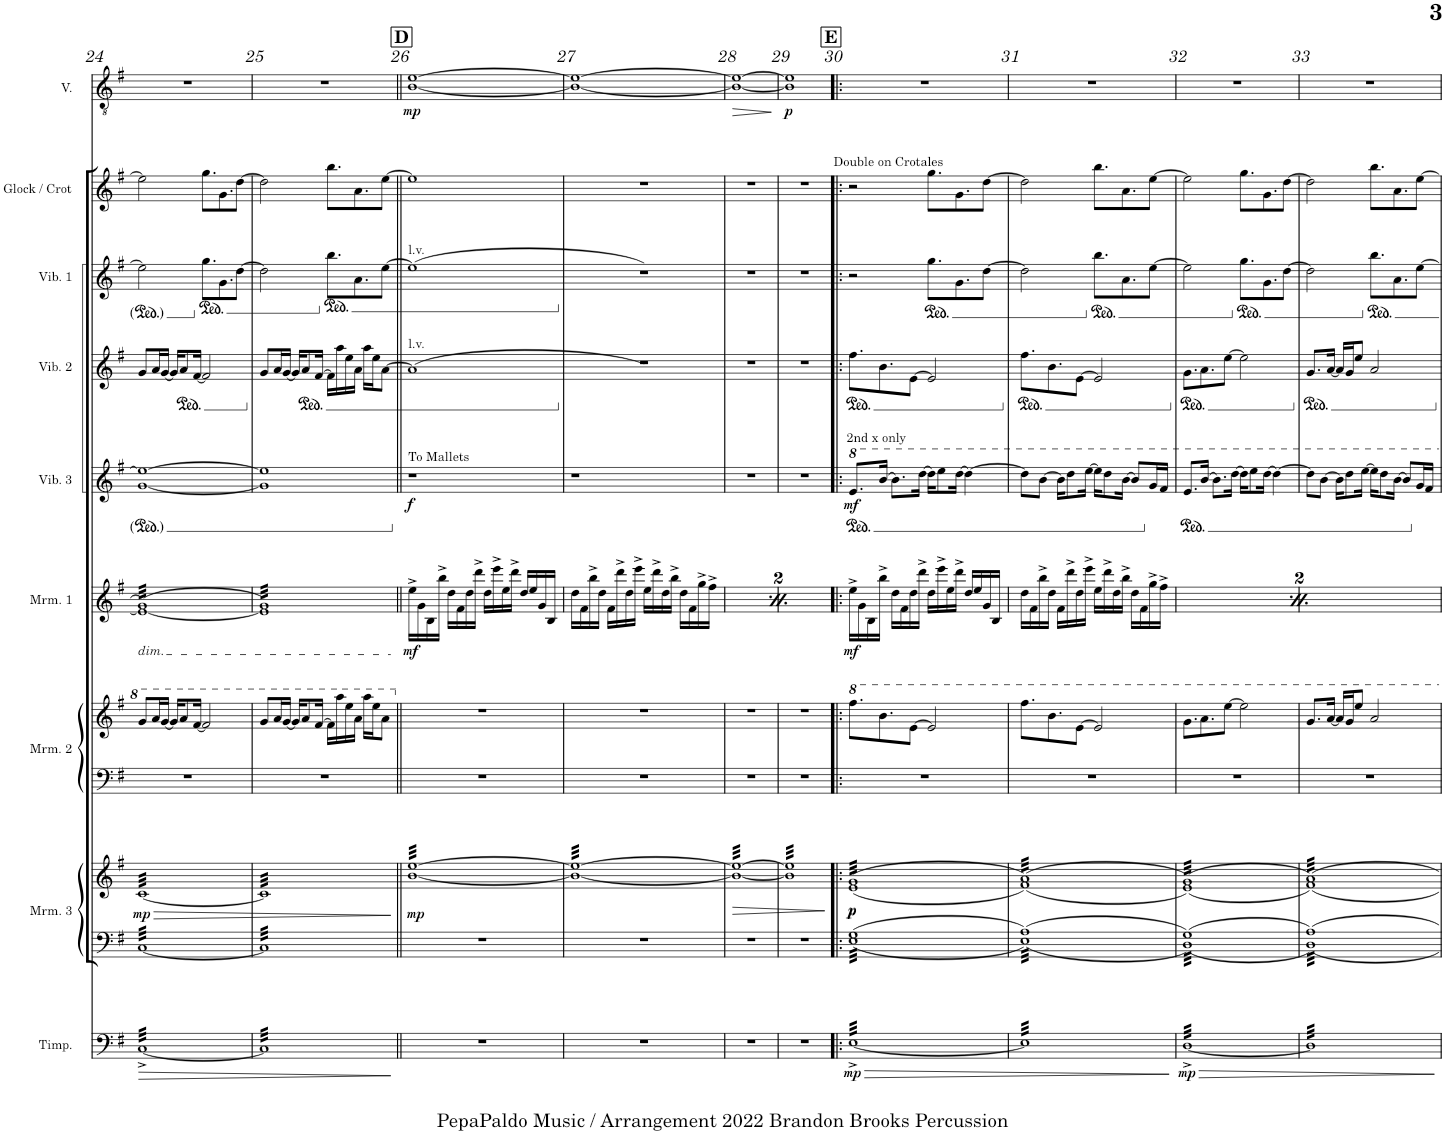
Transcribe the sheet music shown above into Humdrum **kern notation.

**kern	**dynam	**kern	**kern	**dynam	**kern	**kern	**kern	**dynam	**kern	**dynam	**kern	**kern	**kern	**kern	**dynam
*part9	*part9	*part8	*part8	*part8	*part7	*part7	*part6	*part6	*part5	*part5	*part4	*part3	*part2	*part1	*part1
*staff11	*staff11	*staff10	*staff9	*staff9/10	*staff8	*staff7	*staff6	*staff6	*staff5	*staff5	*staff4	*staff3	*staff2	*staff1	*staff1
*I"Timpani	*	*I"Marimba 3	*	*	*I"Marimba 2	*	*I"Marimba 1	*	*I"Vibraphone 3	*	*I"Vibraphone 2	*I"Vibraphone 1	*I"Glock / Crot	*I"Voice	*
*I'Timp.	*	*I'Mrm. 3	*	*	*I'Mrm. 2	*	*I'Mrm. 1	*	*I'Vib. 3	*	*I'Vib. 2	*I'Vib. 1	*I'Glock / Crot	*I'V.	*
!!LO:PB:g=z
*clefF4	*	*clefF4	*clefG2	*	*clefF4	*clefG2	*clefG2	*	*clefG2	*	*clefG2	*clefG2	*clefG2	*clefGv2	*
*	*	*	*	*	*	*	*	*	*	*	*	*	*Trd-14c-24	*	*
*k[f#]	*	*k[f#]	*k[f#]	*	*k[f#]	*k[f#]	*k[f#]	*	*k[f#]	*	*k[f#]	*k[f#]	*k[f#]	*k[f#]	*
*M4/4	*	*M4/4	*M4/4	*	*M4/4	*M4/4	*M4/4	*	*M4/4	*	*M4/4	*M4/4	*M4/4	*M4/4	*
=24	=24	=24	=24	=24	=24	=24	=24	=24	=24	=24	=24	=24	=24	=24	=24
!	!	!	!	!	!	!	!LO:TX:b:i:t=dim.	!	!	!	!	!	!	!	!
!	!LO:HP:b	!	!	!LO:HP:b	!	!	!	!	!	!	!	!	!	!	!
!	!	!	!	!LO:DY:n=1:b	!	!	!	!	!	!	!	!	!	!	!
*tremolo	*	*	*	*	*	*	*	*	*	*	*	*	*	*	*
*	*	*tremolo	*	*	*	*	*	*	*	*	*	*	*	*	*
*	*	*	*tremolo	*	*	*	*	*	*	*	*	*	*	*	*
*	*	*	*	*	*	*	*tremolo	*	*	*	*	*	*	*	*
[32C^LLL	>	[32CLLL	[32cLLL	> mp	1r	8gg/L	(>32e 32gLLL	.	[1g 1ee_	.	8g/L	2ee\]	2ee\]	1r	.
32C^	.	32C	32c	.	.	.	(>32e 32g	.	.	.	.	.	.	.	.
32C^	.	32C	32c	.	.	.	(>32e 32g	.	.	.	.	.	.	.	.
32C^	.	32C	32c	.	.	.	(>32e 32g	.	.	.	.	.	.	.	.
32C^	.	32C	32c	.	.	16aa/L	(>32e 32g	.	.	.	16a/L	.	.	.	.
32C^	.	32C	32c	.	.	.	(>32e 32g	.	.	.	.	.	.	.	.
32C^	.	32C	32c	.	.	[16gg/JJ	(>32e 32g	.	.	.	[16g/JJ	.	.	.	.
32C^	.	32C	32c	.	.	.	(>32e 32g	.	.	.	.	.	.	.	.
32C^	.	32C	32c	.	.	16gg/KL]	(>32e 32g	.	.	.	16g/KL]	.	.	.	.
32C^	.	32C	32c	.	.	.	(>32e 32g	.	.	.	.	.	.	.	.
32C^	.	32C	32c	.	.	8aa/	(>32e 32g	.	.	.	8a/	.	.	.	.
32C^	.	32C	32c	.	.	.	(>32e 32g	.	.	.	.	.	.	.	.
32C^	.	32C	32c	.	.	.	(>32e 32g	.	.	.	.	.	.	.	.
32C^	.	32C	32c	.	.	.	(>32e 32g	.	.	.	.	.	.	.	.
32C^	.	32C	32c	.	.	[16ff#/Jk	(>32e 32g	.	.	.	[16f#/Jk	.	.	.	.
32C^	.	32C	32c	.	.	.	(>32e 32g	.	.	.	.	.	.	.	.
*	*	*	*	*	*	*	*	*	*	*	*	*ped	*	*	*
32C^	.	32C	32c	.	.	2ff#/]	(>32e 32g	.	.	.	2f#/]	8.gg\L	8.gg\L	.	.
32C^	.	32C	32c	.	.	.	(>32e 32g	.	.	.	.	.	.	.	.
32C^	.	32C	32c	.	.	.	(>32e 32g	.	.	.	.	.	.	.	.
32C^	.	32C	32c	.	.	.	(>32e 32g	.	.	.	.	.	.	.	.
32C^	.	32C	32c	.	.	.	(>32e 32g	.	.	.	.	.	.	.	.
32C^	.	32C	32c	.	.	.	(>32e 32g	.	.	.	.	.	.	.	.
32C^	.	32C	32c	.	.	.	(>32e 32g	.	.	.	.	8.g\	8.g\	.	.
32C^	.	32C	32c	.	.	.	(>32e 32g	.	.	.	.	.	.	.	.
32C^	.	32C	32c	.	.	.	(>32e 32g	.	.	.	.	.	.	.	.
32C^	.	32C	32c	.	.	.	(>32e 32g	.	.	.	.	.	.	.	.
32C^	.	32C	32c	.	.	.	(>32e 32g	.	.	.	.	.	.	.	.
32C^	.	32C	32c	.	.	.	(>32e 32g	.	.	.	.	.	.	.	.
32C^	.	32C	32c	.	.	.	(>32e 32g	.	.	.	.	[8dd\J	[8dd\J	.	.
32C^	.	32C	32c	.	.	.	(>32e 32g	.	.	.	.	.	.	.	.
32C^	.	32C	32c	.	.	.	(>32e 32g	.	.	.	.	.	.	.	.
32C^JJJ	.	32CJJJ	32cJJJ	.	.	.	32e 32gJJJ	.	.	.	.	.	.	.	.
=25	=25	=25	=25	=25	=25	=25	=25	=25	=25	=25	=25	=25	=25	=25	=25
32C]LLL	.	32C]LLL	32c]LLL	.	1r	8gg/L	32e] 32g)LLL	.	1g] 1ee]	.	8g/L	2dd\]	2dd\]	1r	.
32C	.	32C	32c	.	.	.	32e 32g)	.	.	.	.	.	.	.	.
32C	.	32C	32c	.	.	.	32e 32g)	.	.	.	.	.	.	.	.
32C	.	32C	32c	.	.	.	32e 32g)	.	.	.	.	.	.	.	.
32C	.	32C	32c	.	.	16aa/L	32e 32g)	.	.	.	16a/L	.	.	.	.
32C	.	32C	32c	.	.	.	32e 32g)	.	.	.	.	.	.	.	.
32C	.	32C	32c	.	.	[16gg/JJ	32e 32g)	.	.	.	[16g/JJ	.	.	.	.
32C	.	32C	32c	.	.	.	32e 32g)	.	.	.	.	.	.	.	.
32C	.	32C	32c	.	.	16gg/KL]	32e 32g)	.	.	.	16g/KL]	.	.	.	.
32C	.	32C	32c	.	.	.	32e 32g)	.	.	.	.	.	.	.	.
32C	.	32C	32c	.	.	8aa/	32e 32g)	.	.	.	8a/	.	.	.	.
32C	.	32C	32c	.	.	.	32e 32g)	.	.	.	.	.	.	.	.
32C	.	32C	32c	.	.	.	32e 32g)	.	.	.	.	.	.	.	.
32C	.	32C	32c	.	.	.	32e 32g)	.	.	.	.	.	.	.	.
32C	.	32C	32c	.	.	[16ff#/Jk	32e 32g)	.	.	.	[16f#/Jk	.	.	.	.
32C	.	32C	32c	.	.	.	32e 32g)	.	.	.	.	.	.	.	.
*	*	*	*	*	*	*	*	*	*	*	*	*Xped	*	*	*
*	*	*	*	*	*	*	*	*	*	*	*	*ped	*	*	*
32C	.	32C	32c	.	.	16ff#\LL]	32e 32g)	.	.	.	16f#\LL]	8.bb\L	8.bb\L	.	.
32C	.	32C	32c	.	.	.	32e 32g)	.	.	.	.	.	.	.	.
32C	.	32C	32c	.	.	16aaa\	32e 32g)	.	.	.	16aa\	.	.	.	.
32C	.	32C	32c	.	.	.	32e 32g)	.	.	.	.	.	.	.	.
32C	.	32C	32c	.	.	16eee\	32e 32g)	.	.	.	16ee\	.	.	.	.
32C	.	32C	32c	.	.	.	32e 32g)	.	.	.	.	.	.	.	.
32C	.	32C	32c	.	.	16aa\JJ	32e 32g)	.	.	.	16a\JJ	8.a\	8.a\	.	.
32C	.	32C	32c	.	.	.	32e 32g)	.	.	.	.	.	.	.	.
32C	.	32C	32c	.	.	16aaa\LL	32e 32g)	.	.	.	16aa\LL	.	.	.	.
32C	.	32C	32c	.	.	.	32e 32g)	.	.	.	.	.	.	.	.
32C	.	32C	32c	.	.	16eee\J	32e 32g)	.	.	.	16ee\J	.	.	.	.
32C	.	32C	32c	.	.	.	32e 32g)	.	.	.	.	.	.	.	.
32C	.	32C	32c	.	.	8aa\J	32e 32g)	.	.	.	[8a\J	[8ee\J	[8ee\J	.	.
32C	.	32C	32c	.	.	.	32e 32g)	.	.	.	.	.	.	.	.
32C	.	32C	32c	.	.	.	32e 32g)	.	.	.	.	.	.	.	.
32CJJJ	.	32CJJJ	32cJJJ	.	.	.	32e 32g)JJJ	.	.	.	.	.	.	.	.
*	*	*	*	*	*	*	*Xtremolo	*	*	*	*	*	*	*	*
.	]	.	.	]	.	.	.	.	.	.	.	.	.	.	.
!!LO:REH:place=s1:a:B:cj:fs=14:t=D
=26||	=26||	=26||	=26||	=26||	=26||	=26||	=26||	=26||	=26||	=26||	=26||	=26||	=26||	=26||	=26||
*	*	*	*	*	*	*	*	*	*Xped	*	*	*	*	*	*
!	!	!	!	!	!	!	!	!	!	!	!	!LO:TX:a:t=l.v.	!	!	!
!	!	!	!	!	!	!	!	!	!	!	!LO:TX:a:t=l.v.	!	!	!	!
!	!	!	!	!	!	!	!	!	!LO:TX:a:t=To Mallets	!	!	!	!	!	!
!	!	!	!	!LO:DY:b	!	!	!	!LO:DY:b	!	!LO:DY:b	!	!	!	!	!LO:DY:b
1r	.	1r	[32b [32eeLLL	mp	1r	1r	16ee^\LL	mf	1r	f	(>1a]	(1ee]	1ee]	[1B [1e	mp
.	.	.	32b 32ee	.	.	.	.	.	.	.	.	.	.	.	.
.	.	.	32b 32ee	.	.	.	16g\	.	.	.	.	.	.	.	.
.	.	.	32b 32ee	.	.	.	.	.	.	.	.	.	.	.	.
.	.	.	32b 32ee	.	.	.	16B\	.	.	.	.	.	.	.	.
.	.	.	32b 32ee	.	.	.	.	.	.	.	.	.	.	.	.
.	.	.	32b 32ee	.	.	.	16bb^\JJ	.	.	.	.	.	.	.	.
.	.	.	32b 32ee	.	.	.	.	.	.	.	.	.	.	.	.
.	.	.	32b 32ee	.	.	.	16dd\LL	.	.	.	.	.	.	.	.
.	.	.	32b 32ee	.	.	.	.	.	.	.	.	.	.	.	.
.	.	.	32b 32ee	.	.	.	16f#\	.	.	.	.	.	.	.	.
.	.	.	32b 32ee	.	.	.	.	.	.	.	.	.	.	.	.
.	.	.	32b 32ee	.	.	.	16dd\	.	.	.	.	.	.	.	.
.	.	.	32b 32ee	.	.	.	.	.	.	.	.	.	.	.	.
.	.	.	32b 32ee	.	.	.	16ddd^\JJ	.	.	.	.	.	.	.	.
.	.	.	32b 32ee	.	.	.	.	.	.	.	.	.	.	.	.
.	.	.	32b 32ee	.	.	.	16dd\LL	.	.	.	.	.	.	.	.
.	.	.	32b 32ee	.	.	.	.	.	.	.	.	.	.	.	.
.	.	.	32b 32ee	.	.	.	16eee^\	.	.	.	.	.	.	.	.
.	.	.	32b 32ee	.	.	.	.	.	.	.	.	.	.	.	.
.	.	.	32b 32ee	.	.	.	16ee\	.	.	.	.	.	.	.	.
.	.	.	32b 32ee	.	.	.	.	.	.	.	.	.	.	.	.
.	.	.	32b 32ee	.	.	.	16ddd^\JJ	.	.	.	.	.	.	.	.
.	.	.	32b 32ee	.	.	.	.	.	.	.	.	.	.	.	.
.	.	.	32b 32ee	.	.	.	16dd/LL	.	.	.	.	.	.	.	.
.	.	.	32b 32ee	.	.	.	.	.	.	.	.	.	.	.	.
.	.	.	32b 32ee	.	.	.	16ee/	.	.	.	.	.	.	.	.
.	.	.	32b 32ee	.	.	.	.	.	.	.	.	.	.	.	.
.	.	.	32b 32ee	.	.	.	16g/	.	.	.	.	.	.	.	.
.	.	.	32b 32ee	.	.	.	.	.	.	.	.	.	.	.	.
.	.	.	32b 32ee	.	.	.	16B/JJ	.	.	.	.	.	.	.	.
.	.	.	32b 32eeJJJ	.	.	.	.	.	.	.	.	.	.	.	.
=27	=27	=27	=27	=27	=27	=27	=27	=27	=27	=27	=27	=27	=27	=27	=27
*	*	*	*	*	*	*	*	*	*	*	*	*Xped	*	*	*
1r	.	1r	32b 32eeLLL	.	1r	1r	16dd\LL	.	1r	.	1r)	1r)	1r	1B_ 1e_	.
.	.	.	32b 32ee	.	.	.	.	.	.	.	.	.	.	.	.
.	.	.	32b 32ee	.	.	.	16f#\	.	.	.	.	.	.	.	.
.	.	.	32b 32ee	.	.	.	.	.	.	.	.	.	.	.	.
.	.	.	32b 32ee	.	.	.	16bb^\	.	.	.	.	.	.	.	.
.	.	.	32b 32ee	.	.	.	.	.	.	.	.	.	.	.	.
.	.	.	32b 32ee	.	.	.	16dd\JJ	.	.	.	.	.	.	.	.
.	.	.	32b 32ee	.	.	.	.	.	.	.	.	.	.	.	.
.	.	.	32b 32ee	.	.	.	16f#\LL	.	.	.	.	.	.	.	.
.	.	.	32b 32ee	.	.	.	.	.	.	.	.	.	.	.	.
.	.	.	32b 32ee	.	.	.	16ddd^\	.	.	.	.	.	.	.	.
.	.	.	32b 32ee	.	.	.	.	.	.	.	.	.	.	.	.
.	.	.	32b 32ee	.	.	.	16dd\	.	.	.	.	.	.	.	.
.	.	.	32b 32ee	.	.	.	.	.	.	.	.	.	.	.	.
.	.	.	32b 32ee	.	.	.	16eee^\JJ	.	.	.	.	.	.	.	.
.	.	.	32b 32ee	.	.	.	.	.	.	.	.	.	.	.	.
.	.	.	32b 32ee	.	.	.	16ee\LL	.	.	.	.	.	.	.	.
.	.	.	32b 32ee	.	.	.	.	.	.	.	.	.	.	.	.
.	.	.	32b 32ee	.	.	.	16ddd^\	.	.	.	.	.	.	.	.
.	.	.	32b 32ee	.	.	.	.	.	.	.	.	.	.	.	.
.	.	.	32b 32ee	.	.	.	16dd\	.	.	.	.	.	.	.	.
.	.	.	32b 32ee	.	.	.	.	.	.	.	.	.	.	.	.
.	.	.	32b 32ee	.	.	.	16bb^\JJ	.	.	.	.	.	.	.	.
.	.	.	32b 32ee	.	.	.	.	.	.	.	.	.	.	.	.
.	.	.	32b 32ee	.	.	.	16dd\LL	.	.	.	.	.	.	.	.
.	.	.	32b 32ee	.	.	.	.	.	.	.	.	.	.	.	.
.	.	.	32b 32ee	.	.	.	16f#\	.	.	.	.	.	.	.	.
.	.	.	32b 32ee	.	.	.	.	.	.	.	.	.	.	.	.
.	.	.	32b 32ee	.	.	.	16gg^\	.	.	.	.	.	.	.	.
.	.	.	32b 32ee	.	.	.	.	.	.	.	.	.	.	.	.
.	.	.	32b 32ee	.	.	.	16ff#^\JJ	.	.	.	.	.	.	.	.
.	.	.	32b 32eeJJJ	.	.	.	.	.	.	.	.	.	.	.	.
=28	=28	=28	=28	=28	=28	=28	=28	=28	=28	=28	=28	=28	=28	=28	=28
!	!	!	!	!LO:HP:b	!	!	!	!LO:DY:b	!	!	!	!	!	!	!LO:HP:b
1r	.	1r	32b 32eeLLL	>	1r	1r	16ee^\LL	mf	1r	.	1r	1r	1r	1B_ 1e_	>
.	.	.	32b 32ee	.	.	.	.	.	.	.	.	.	.	.	.
.	.	.	32b 32ee	.	.	.	16g\	.	.	.	.	.	.	.	.
.	.	.	32b 32ee	.	.	.	.	.	.	.	.	.	.	.	.
.	.	.	32b 32ee	.	.	.	16B\	.	.	.	.	.	.	.	.
.	.	.	32b 32ee	.	.	.	.	.	.	.	.	.	.	.	.
.	.	.	32b 32ee	.	.	.	16bb^\JJ	.	.	.	.	.	.	.	.
.	.	.	32b 32ee	.	.	.	.	.	.	.	.	.	.	.	.
.	.	.	32b 32ee	.	.	.	16dd\LL	.	.	.	.	.	.	.	.
.	.	.	32b 32ee	.	.	.	.	.	.	.	.	.	.	.	.
.	.	.	32b 32ee	.	.	.	16f#\	.	.	.	.	.	.	.	.
.	.	.	32b 32ee	.	.	.	.	.	.	.	.	.	.	.	.
.	.	.	32b 32ee	.	.	.	16dd\	.	.	.	.	.	.	.	.
.	.	.	32b 32ee	.	.	.	.	.	.	.	.	.	.	.	.
.	.	.	32b 32ee	.	.	.	16ddd^\JJ	.	.	.	.	.	.	.	.
.	.	.	32b 32ee	.	.	.	.	.	.	.	.	.	.	.	.
.	.	.	32b 32ee	.	.	.	16dd\LL	.	.	.	.	.	.	.	.
.	.	.	32b 32ee	.	.	.	.	.	.	.	.	.	.	.	.
.	.	.	32b 32ee	.	.	.	16eee^\	.	.	.	.	.	.	.	.
.	.	.	32b 32ee	.	.	.	.	.	.	.	.	.	.	.	.
.	.	.	32b 32ee	.	.	.	16ee\	.	.	.	.	.	.	.	.
.	.	.	32b 32ee	.	.	.	.	.	.	.	.	.	.	.	.
.	.	.	32b 32ee	.	.	.	16ddd^\JJ	.	.	.	.	.	.	.	.
.	.	.	32b 32ee	.	.	.	.	.	.	.	.	.	.	.	.
.	.	.	32b 32ee	.	.	.	16dd/LL	.	.	.	.	.	.	.	.
.	.	.	32b 32ee	.	.	.	.	.	.	.	.	.	.	.	.
.	.	.	32b 32ee	.	.	.	16ee/	.	.	.	.	.	.	.	.
.	.	.	32b 32ee	.	.	.	.	.	.	.	.	.	.	.	.
.	.	.	32b 32ee	.	.	.	16g/	.	.	.	.	.	.	.	.
.	.	.	32b 32ee	.	.	.	.	.	.	.	.	.	.	.	.
.	.	.	32b 32ee	.	.	.	16B/JJ	.	.	.	.	.	.	.	.
.	.	.	32b 32eeJJJ	.	.	.	.	.	.	.	.	.	.	.	.
.	.	.	.	.	.	.	.	.	.	.	.	.	.	.	]
=29	=29	=29	=29	=29	=29	=29	=29	=29	=29	=29	=29	=29	=29	=29	=29
!	!	!	!	!	!	!	!	!	!	!	!	!	!	!	!LO:DY:b
1r	.	1r	32b] 32ee]LLL	.	1r	1r	16dd\LL	.	1r	.	1r	1r	1r	1B] 1e]	p
.	.	.	32b 32ee	.	.	.	.	.	.	.	.	.	.	.	.
.	.	.	32b 32ee	.	.	.	16f#\	.	.	.	.	.	.	.	.
.	.	.	32b 32ee	.	.	.	.	.	.	.	.	.	.	.	.
.	.	.	32b 32ee	.	.	.	16bb^\	.	.	.	.	.	.	.	.
.	.	.	32b 32ee	.	.	.	.	.	.	.	.	.	.	.	.
.	.	.	32b 32ee	.	.	.	16dd\JJ	.	.	.	.	.	.	.	.
.	.	.	32b 32ee	.	.	.	.	.	.	.	.	.	.	.	.
.	.	.	32b 32ee	.	.	.	16f#\LL	.	.	.	.	.	.	.	.
.	.	.	32b 32ee	.	.	.	.	.	.	.	.	.	.	.	.
.	.	.	32b 32ee	.	.	.	16ddd^\	.	.	.	.	.	.	.	.
.	.	.	32b 32ee	.	.	.	.	.	.	.	.	.	.	.	.
.	.	.	32b 32ee	.	.	.	16dd\	.	.	.	.	.	.	.	.
.	.	.	32b 32ee	.	.	.	.	.	.	.	.	.	.	.	.
.	.	.	32b 32ee	.	.	.	16eee^\JJ	.	.	.	.	.	.	.	.
.	.	.	32b 32ee	.	.	.	.	.	.	.	.	.	.	.	.
.	.	.	32b 32ee	.	.	.	16ee\LL	.	.	.	.	.	.	.	.
.	.	.	32b 32ee	.	.	.	.	.	.	.	.	.	.	.	.
.	.	.	32b 32ee	.	.	.	16ddd^\	.	.	.	.	.	.	.	.
.	.	.	32b 32ee	.	.	.	.	.	.	.	.	.	.	.	.
.	.	.	32b 32ee	.	.	.	16dd\	.	.	.	.	.	.	.	.
.	.	.	32b 32ee	.	.	.	.	.	.	.	.	.	.	.	.
.	.	.	32b 32ee	.	.	.	16bb^\JJ	.	.	.	.	.	.	.	.
.	.	.	32b 32ee	.	.	.	.	.	.	.	.	.	.	.	.
.	.	.	32b 32ee	.	.	.	16dd\LL	.	.	.	.	.	.	.	.
.	.	.	32b 32ee	.	.	.	.	.	.	.	.	.	.	.	.
.	.	.	32b 32ee	.	.	.	16f#\	.	.	.	.	.	.	.	.
.	.	.	32b 32ee	.	.	.	.	.	.	.	.	.	.	.	.
.	.	.	32b 32ee	.	.	.	16gg^\	.	.	.	.	.	.	.	.
.	.	.	32b 32ee	.	.	.	.	.	.	.	.	.	.	.	.
.	.	.	32b 32ee	.	.	.	16ff#^\JJ	.	.	.	.	.	.	.	.
.	.	.	32b 32eeJJJ	.	.	.	.	.	.	.	.	.	.	.	.
.	.	.	.	]	.	.	.	.	.	.	.	.	.	.	.
!!LO:REH:place=s1:a:B:cj:fs=14:t=E
=30!|:	=30!|:	=30!|:	=30!|:	=30!|:	=30!|:	=30!|:	=30!|:	=30!|:	=30!|:	=30!|:	=30!|:	=30!|:	=30!|:	=30!|:	=30!|:
!	!	!	!	!	!	!	!	!	!	!	!	!	!LO:TX:a:t=Double on Crotales	!	!
!	!	!	!	!	!	!	!	!	!LO:TX:a:t=2nd x only	!	!	!	!	!	!
!	!LO:HP:b	!	!	!	!	!	!	!	!	!	!	!	!	!	!
!	!LO:DY:n=1:b	!	!	!LO:DY:b	!	!	!	!	!	!	!	!	!	!	!
!	!	!	!	!LO:DY:n=1:b	!	!	!	!LO:DY:b	!	!LO:DY:b	!	!	!	!	!
[32E^LLL	> mp	32E 32GLLL	((>32e 32gLLL	p p	1r	8.fff#\L	16ee^>\LL	mf	8.ee/L	mf	8.ff#\L	2r	2r	1r	.
32E^	.	32E 32G	((>32e 32g	.	.	.	.	.	.	.	.	.	.	.	.
32E^	.	32E 32G	((>32e 32g	.	.	.	16g\	.	.	.	.	.	.	.	.
32E^	.	32E 32G	((>32e 32g	.	.	.	.	.	.	.	.	.	.	.	.
32E^	.	32E 32G	((>32e 32g	.	.	.	16B\	.	.	.	.	.	.	.	.
32E^	.	32E 32G	((>32e 32g	.	.	.	.	.	.	.	.	.	.	.	.
32E^	.	32E 32G	((>32e 32g	.	.	8.bb\	16bb^>\JJ	.	[16bb/Jk	.	8.b\	.	.	.	.
32E^	.	32E 32G	((>32e 32g	.	.	.	.	.	.	.	.	.	.	.	.
32E^	.	32E 32G	((>32e 32g	.	.	.	16dd\LL	.	8.bb\L]	.	.	.	.	.	.
32E^	.	32E 32G	((>32e 32g	.	.	.	.	.	.	.	.	.	.	.	.
32E^	.	32E 32G	((>32e 32g	.	.	.	16f#\	.	.	.	.	.	.	.	.
32E^	.	32E 32G	((>32e 32g	.	.	.	.	.	.	.	.	.	.	.	.
32E^	.	32E 32G	((>32e 32g	.	.	[8ee\J	16dd\	.	.	.	[8e\J	.	.	.	.
32E^	.	32E 32G	((>32e 32g	.	.	.	.	.	.	.	.	.	.	.	.
32E^	.	32E 32G	((>32e 32g	.	.	.	16ddd^\JJ	.	[16ddd\Jk	.	.	.	.	.	.
32E^	.	32E 32G	((>32e 32g	.	.	.	.	.	.	.	.	.	.	.	.
*	*	*	*	*	*	*	*	*	*	*	*	*ped	*	*	*
32E^	.	32E 32G	((>32e 32g	.	.	2ee/]	16dd\LL	.	16ddd\KL]	.	2e/]	8.gg\L	8.gg\L	.	.
32E^	.	32E 32G	((>32e 32g	.	.	.	.	.	.	.	.	.	.	.	.
32E^	.	32E 32G	((>32e 32g	.	.	.	16eee^\	.	8eee\	.	.	.	.	.	.
32E^	.	32E 32G	((>32e 32g	.	.	.	.	.	.	.	.	.	.	.	.
32E^	.	32E 32G	((>32e 32g	.	.	.	16ee\	.	.	.	.	.	.	.	.
32E^	.	32E 32G	((>32e 32g	.	.	.	.	.	.	.	.	.	.	.	.
32E^	.	32E 32G	((>32e 32g	.	.	.	16ddd^\JJ	.	[16ddd\Jk	.	.	8.g\	8.g\	.	.
32E^	.	32E 32G	((>32e 32g	.	.	.	.	.	.	.	.	.	.	.	.
32E^	.	32E 32G	((>32e 32g	.	.	.	16dd/LL	.	4ddd\_	.	.	.	.	.	.
32E^	.	32E 32G	((>32e 32g	.	.	.	.	.	.	.	.	.	.	.	.
32E^	.	32E 32G	((>32e 32g	.	.	.	16ee/	.	.	.	.	.	.	.	.
32E^	.	32E 32G	((>32e 32g	.	.	.	.	.	.	.	.	.	.	.	.
32E^	.	32E 32G	((>32e 32g	.	.	.	16g/	.	.	.	.	[8dd\J	[8dd\J	.	.
32E^	.	32E 32G	((>32e 32g	.	.	.	.	.	.	.	.	.	.	.	.
32E^	.	32E 32G	((>32e 32g	.	.	.	16B/JJ	.	.	.	.	.	.	.	.
32E^JJJ	.	32E 32GJJJ	32e 32gJJJ	.	.	.	.	.	.	.	.	.	.	.	.
=31	=31	=31	=31	=31	=31	=31	=31	=31	=31	=31	=31	=31	=31	=31	=31
32E]LLL	.	32E 32ALLL	(>(<32f# 32a))LLL	.	1r	8.fff#\L	16dd\LL	.	8ddd\L]	.	8.ff#\L	2dd\]	2dd\]	1r	.
32E	.	32E 32A	(>(<32f# 32a))	.	.	.	.	.	.	.	.	.	.	.	.
32E	.	32E 32A	(>(<32f# 32a))	.	.	.	16f#\	.	.	.	.	.	.	.	.
32E	.	32E 32A	(>(<32f# 32a))	.	.	.	.	.	.	.	.	.	.	.	.
32E	.	32E 32A	(>(<32f# 32a))	.	.	.	16bb^\	.	[8bb\J	.	.	.	.	.	.
32E	.	32E 32A	(>(<32f# 32a))	.	.	.	.	.	.	.	.	.	.	.	.
32E	.	32E 32A	(>(<32f# 32a))	.	.	8.bb\	16dd\JJ	.	.	.	8.b\	.	.	.	.
32E	.	32E 32A	(>(<32f# 32a))	.	.	.	.	.	.	.	.	.	.	.	.
32E	.	32E 32A	(>(<32f# 32a))	.	.	.	16f#\LL	.	16bb\KL]	.	.	.	.	.	.
32E	.	32E 32A	(>(<32f# 32a))	.	.	.	.	.	.	.	.	.	.	.	.
32E	.	32E 32A	(>(<32f# 32a))	.	.	.	16ddd^\	.	8ddd\	.	.	.	.	.	.
32E	.	32E 32A	(>(<32f# 32a))	.	.	.	.	.	.	.	.	.	.	.	.
32E	.	32E 32A	(>(<32f# 32a))	.	.	[8ee\J	16dd\	.	.	.	[8e\J	.	.	.	.
32E	.	32E 32A	(>(<32f# 32a))	.	.	.	.	.	.	.	.	.	.	.	.
32E	.	32E 32A	(>(<32f# 32a))	.	.	.	16eee^\JJ	.	[16eee\Jk	.	.	.	.	.	.
32E	.	32E 32A	(>(<32f# 32a))	.	.	.	.	.	.	.	.	.	.	.	.
*	*	*	*	*	*	*	*	*	*	*	*	*Xped	*	*	*
*	*	*	*	*	*	*	*	*	*	*	*	*ped	*	*	*
32E	.	32E 32A	(>(<32f# 32a))	.	.	2ee/]	16ee\LL	.	16eee\KL]	.	2e/]	8.bb\L	8.bb\L	.	.
32E	.	32E 32A	(>(<32f# 32a))	.	.	.	.	.	.	.	.	.	.	.	.
32E	.	32E 32A	(>(<32f# 32a))	.	.	.	16ddd^\	.	8ddd\	.	.	.	.	.	.
32E	.	32E 32A	(>(<32f# 32a))	.	.	.	.	.	.	.	.	.	.	.	.
32E	.	32E 32A	(>(<32f# 32a))	.	.	.	16dd\	.	.	.	.	.	.	.	.
32E	.	32E 32A	(>(<32f# 32a))	.	.	.	.	.	.	.	.	.	.	.	.
32E	.	32E 32A	(>(<32f# 32a))	.	.	.	16bb^\JJ	.	[16bb\Jk	.	.	8.a\	8.a\	.	.
32E	.	32E 32A	(>(<32f# 32a))	.	.	.	.	.	.	.	.	.	.	.	.
32E	.	32E 32A	(>(<32f# 32a))	.	.	.	16dd\LL	.	8bb/L]	.	.	.	.	.	.
32E	.	32E 32A	(>(<32f# 32a))	.	.	.	.	.	.	.	.	.	.	.	.
32E	.	32E 32A	(>(<32f# 32a))	.	.	.	16f#\	.	.	.	.	.	.	.	.
32E	.	32E 32A	(>(<32f# 32a))	.	.	.	.	.	.	.	.	.	.	.	.
32E	.	32E 32A	(>(<32f# 32a))	.	.	.	16gg^\	.	16gg/L	.	.	[8ee\J	[8ee\J	.	.
32E	.	32E 32A	(>(<32f# 32a))	.	.	.	.	.	.	.	.	.	.	.	.
32E	.	32E 32A	(>(<32f# 32a))	.	.	.	16ff#^\JJ	.	16ff#/JJ	.	.	.	.	.	.
32EJJJ	.	32E 32AJJJ	32f# 32a))JJJ	.	.	.	.	.	.	.	.	.	.	.	.
.	]	.	.	.	.	.	.	.	.	.	.	.	.	.	.
=32	=32	=32	=32	=32	=32	=32	=32	=32	=32	=32	=32	=32	=32	=32	=32
!	!LO:HP:b	!	!	!	!	!	!	!	!	!	!	!	!	!	!
!	!LO:DY:n=1:b	!	!	!	!	!	!	!LO:DY:b	!	!	!	!	!	!	!
[32D^LLL	> mp	32D 32GLLL	((>32e 32g))LLL	.	1r	8.gg\L	16ee^>\LL	mf	8.ee/L	.	8.g\L	2ee\]	2ee\]	1r	.
32D^	.	32D 32G	((>32e 32g))	.	.	.	.	.	.	.	.	.	.	.	.
32D^	.	32D 32G	((>32e 32g))	.	.	.	16g\	.	.	.	.	.	.	.	.
32D^	.	32D 32G	((>32e 32g))	.	.	.	.	.	.	.	.	.	.	.	.
32D^	.	32D 32G	((>32e 32g))	.	.	.	16B\	.	.	.	.	.	.	.	.
32D^	.	32D 32G	((>32e 32g))	.	.	.	.	.	.	.	.	.	.	.	.
32D^	.	32D 32G	((>32e 32g))	.	.	8.aa\	16bb^>\JJ	.	[16bb/Jk	.	8.a\	.	.	.	.
32D^	.	32D 32G	((>32e 32g))	.	.	.	.	.	.	.	.	.	.	.	.
32D^	.	32D 32G	((>32e 32g))	.	.	.	16dd\LL	.	8.bb\L]	.	.	.	.	.	.
32D^	.	32D 32G	((>32e 32g))	.	.	.	.	.	.	.	.	.	.	.	.
32D^	.	32D 32G	((>32e 32g))	.	.	.	16f#\	.	.	.	.	.	.	.	.
32D^	.	32D 32G	((>32e 32g))	.	.	.	.	.	.	.	.	.	.	.	.
32D^	.	32D 32G	((>32e 32g))	.	.	[8eee\J	16dd\	.	.	.	[8ee\J	.	.	.	.
32D^	.	32D 32G	((>32e 32g))	.	.	.	.	.	.	.	.	.	.	.	.
32D^	.	32D 32G	((>32e 32g))	.	.	.	16ddd^\JJ	.	[16ddd\Jk	.	.	.	.	.	.
32D^	.	32D 32G	((>32e 32g))	.	.	.	.	.	.	.	.	.	.	.	.
*	*	*	*	*	*	*	*	*	*	*	*	*Xped	*	*	*
*	*	*	*	*	*	*	*	*	*	*	*	*ped	*	*	*
32D^	.	32D 32G	((>32e 32g))	.	.	2eee\]	16dd\LL	.	16ddd\KL]	.	2ee\]	8.gg\L	8.gg\L	.	.
32D^	.	32D 32G	((>32e 32g))	.	.	.	.	.	.	.	.	.	.	.	.
32D^	.	32D 32G	((>32e 32g))	.	.	.	16eee^\	.	8eee\	.	.	.	.	.	.
32D^	.	32D 32G	((>32e 32g))	.	.	.	.	.	.	.	.	.	.	.	.
32D^	.	32D 32G	((>32e 32g))	.	.	.	16ee\	.	.	.	.	.	.	.	.
32D^	.	32D 32G	((>32e 32g))	.	.	.	.	.	.	.	.	.	.	.	.
32D^	.	32D 32G	((>32e 32g))	.	.	.	16ddd^\JJ	.	[16ddd\Jk	.	.	8.g\	8.g\	.	.
32D^	.	32D 32G	((>32e 32g))	.	.	.	.	.	.	.	.	.	.	.	.
32D^	.	32D 32G	((>32e 32g))	.	.	.	16dd/LL	.	4ddd\_	.	.	.	.	.	.
32D^	.	32D 32G	((>32e 32g))	.	.	.	.	.	.	.	.	.	.	.	.
32D^	.	32D 32G	((>32e 32g))	.	.	.	16ee/	.	.	.	.	.	.	.	.
32D^	.	32D 32G	((>32e 32g))	.	.	.	.	.	.	.	.	.	.	.	.
32D^	.	32D 32G	((>32e 32g))	.	.	.	16g/	.	.	.	.	[8dd\J	[8dd\J	.	.
32D^	.	32D 32G	((>32e 32g))	.	.	.	.	.	.	.	.	.	.	.	.
32D^	.	32D 32G	((>32e 32g))	.	.	.	16B/JJ	.	.	.	.	.	.	.	.
32D^JJJ	.	32D 32GJJJ	32e 32g))JJJ	.	.	.	.	.	.	.	.	.	.	.	.
=33	=33	=33	=33	=33	=33	=33	=33	=33	=33	=33	=33	=33	=33	=33	=33
*	*	*	*	*	*	*	*	*	*	*	*ped	*	*	*	*
32D]LLL	.	32D 32ALLL	32f# 32a))LLL	.	1r	8.gg/L	16dd\LL	.	8ddd\L]	.	8.g/L	2dd\]	2dd\]	1r	.
32D	.	32D 32A	32f# 32a))	.	.	.	.	.	.	.	.	.	.	.	.
32D	.	32D 32A	32f# 32a))	.	.	.	16f#\	.	.	.	.	.	.	.	.
32D	.	32D 32A	32f# 32a))	.	.	.	.	.	.	.	.	.	.	.	.
32D	.	32D 32A	32f# 32a))	.	.	.	16bb^\	.	[8bb\J	.	.	.	.	.	.
32D	.	32D 32A	32f# 32a))	.	.	.	.	.	.	.	.	.	.	.	.
32D	.	32D 32A	32f# 32a))	.	.	[16aa/Jk	16dd\JJ	.	.	.	[16a/Jk	.	.	.	.
32D	.	32D 32A	32f# 32a))	.	.	.	.	.	.	.	.	.	.	.	.
32D	.	32D 32A	32f# 32a))	.	.	16aa/LL]	16f#\LL	.	16bb\KL]	.	16a/LL]	.	.	.	.
32D	.	32D 32A	32f# 32a))	.	.	.	.	.	.	.	.	.	.	.	.
32D	.	32D 32A	32f# 32a))	.	.	16gg/J	16ddd^\	.	8ddd\	.	16g/J	.	.	.	.
32D	.	32D 32A	32f# 32a))	.	.	.	.	.	.	.	.	.	.	.	.
32D	.	32D 32A	32f# 32a))	.	.	8eee/J	16dd\	.	.	.	8ee/J	.	.	.	.
32D	.	32D 32A	32f# 32a))	.	.	.	.	.	.	.	.	.	.	.	.
32D	.	32D 32A	32f# 32a))	.	.	.	16eee^\JJ	.	[16eee\Jk	.	.	.	.	.	.
32D	.	32D 32A	32f# 32a))	.	.	.	.	.	.	.	.	.	.	.	.
*	*	*	*	*	*	*	*	*	*	*	*	*Xped	*	*	*
32D	.	32D 32A	32f# 32a))	.	.	2aa/	16ee\LL	.	16eee\KL]	.	2a/	8.bb\L	8.bb\L	.	.
32D	.	32D 32A	32f# 32a))	.	.	.	.	.	.	.	.	.	.	.	.
32D	.	32D 32A	32f# 32a))	.	.	.	16ddd^\	.	8ddd\	.	.	.	.	.	.
32D	.	32D 32A	32f# 32a))	.	.	.	.	.	.	.	.	.	.	.	.
32D	.	32D 32A	32f# 32a))	.	.	.	16dd\	.	.	.	.	.	.	.	.
32D	.	32D 32A	32f# 32a))	.	.	.	.	.	.	.	.	.	.	.	.
32D	.	32D 32A	32f# 32a))	.	.	.	16bb^\JJ	.	[16bb\Jk	.	.	8.a\	8.a\	.	.
32D	.	32D 32A	32f# 32a))	.	.	.	.	.	.	.	.	.	.	.	.
32D	.	32D 32A	32f# 32a))	.	.	.	16dd\LL	.	8bb/L]	.	.	.	.	.	.
32D	.	32D 32A	32f# 32a))	.	.	.	.	.	.	.	.	.	.	.	.
32D	.	32D 32A	32f# 32a))	.	.	.	16f#\	.	.	.	.	.	.	.	.
32D	.	32D 32A	32f# 32a))	.	.	.	.	.	.	.	.	.	.	.	.
32D	.	32D 32A	32f# 32a))	.	.	.	16gg^\	.	16gg/L	.	.	[8ee\J	[8ee\J	.	.
32D	.	32D 32A	32f# 32a))	.	.	.	.	.	.	.	.	.	.	.	.
32D	.	32D 32A	32f# 32a))	.	.	.	16ff#^\JJ	.	16ff#/JJ	.	.	.	.	.	.
32DJJJ	.	32D 32AJJJ	32f# 32a))JJJ	.	.	.	.	.	.	.	.	.	.	.	.
*	*	*	*Xtremolo	*	*	*	*	*	*	*	*	*	*	*	*
*	*	*Xtremolo	*	*	*	*	*	*	*	*	*	*	*	*	*
*Xtremolo	*	*	*	*	*	*	*	*	*	*	*	*	*	*	*
.	]	.	.	.	.	.	.	.	.	.	.	.	.	.	.
=	=	=	=	=	=	=	=	=	=	=	=	=	=	=	=
*-	*-	*-	*-	*-	*-	*-	*-	*-	*-	*-	*-	*-	*-	*-	*-
